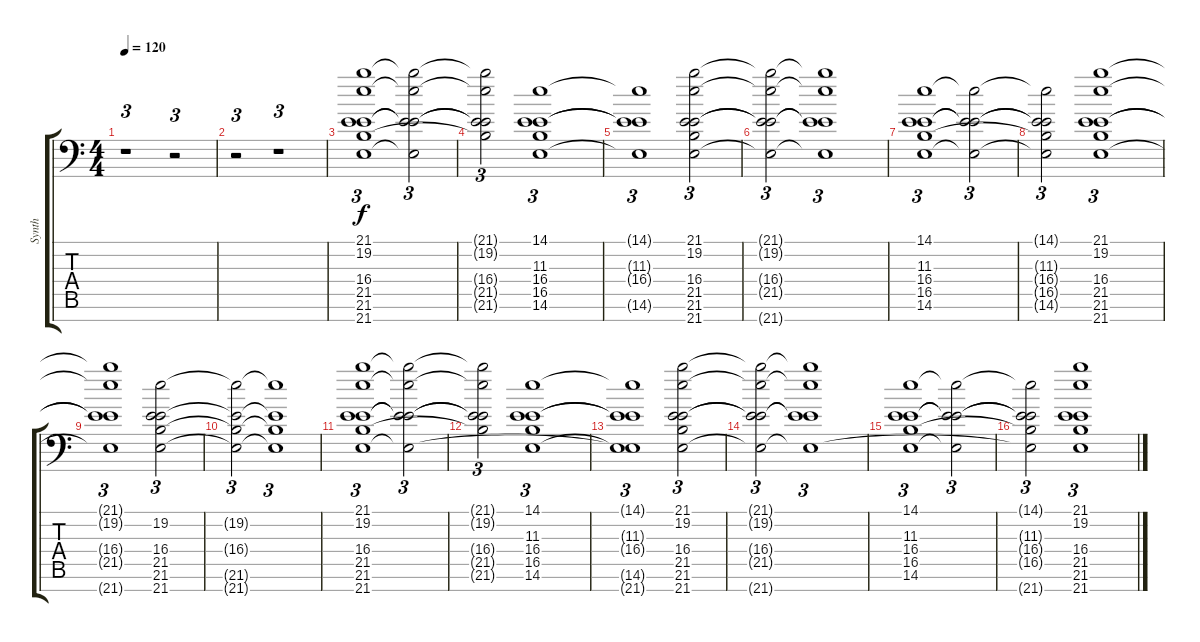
\track ("Synth" "Synth") {instrument stringensemble1}
\staff {score tabs}
\tuning (D4 A3 F3 C3 G2 D2 G1) {hide}
\ts (4 4)
\tempo 120
\clef f4
\ks c
r.1{tu (3 2) dy f} r.2{tu (3 2)} |
r.2{tu (3 2)} r.1{tu (3 2)} |
(21.1 19.2 16.4 21.5 21.6 21.7).1{tu (3 2)} (21.1{t} 19.2{t} 16.4{t} 21.5{t} 21.7{t}).2{tu (3 2)} |
(21.1{t} 19.2{t} 16.4{t} 21.5{t} 21.6{t}).2{tu (3 2)} (14.1 11.3 16.4 16.5 14.6).1{tu (3 2)} |
(14.1{t} 11.3{t} 16.4{t} 14.6{t}).1{tu (3 2)} (21.1 19.2 16.4 21.5 21.6 21.7).2{tu (3 2)} |
(21.1{t} 19.2{t} 16.4{t} 21.5{t} 21.7{t}).2{tu (3 2)} (21.1{t} 19.2{t} 16.4{t} 21.5{t} 21.7{t}).1{tu (3 2)} |
(14.1 11.3 16.4 16.5 14.6).1{tu (3 2)} (14.1{t} 11.3{t} 16.4{t} 14.6{t}).2{tu (3 2)} |
(14.1{t} 11.3{t} 16.4{t} 16.5{t} 14.6{t}).2{tu (3 2)} (21.1 19.2 16.4 21.5 21.6 21.7).1{tu (3 2)} |
(21.1{t} 19.2{t} 16.4{t} 21.5{t} 21.7{t}).1{tu (3 2)} (19.2 16.4 21.5 21.6 21.7).2{tu (3 2)} |
(19.2{t} 16.4{t} 21.6{t} 21.7{t}).2{tu (3 2)} (19.2{t} 16.4{t} 21.6{t} 21.7{t}).1{tu (3 2)} |
(21.1 19.2 16.4 21.5 21.6 21.7).1{tu (3 2)} (21.1{t} 19.2{t} 16.4{t} 21.5{t} 21.7{t}).2{tu (3 2)} |
(21.1{t} 19.2{t} 16.4{t} 21.5{t} 21.6{t}).2{tu (3 2)} (14.1 11.3 16.4 16.5 14.6).1{tu (3 2)} |
(14.1{t} 11.3{t} 16.4{t} 14.6{t} 21.7{t}).1{tu (3 2)} (21.1 19.2 16.4 21.5 21.6 21.7).2{tu (3 2)} |
(21.1{t} 19.2{t} 16.4{t} 21.5{t} 21.7{t}).2{tu (3 2)} (21.1{t} 19.2{t} 16.4{t} 21.5{t} 21.7{t}).1{tu (3 2)} |
(14.1 11.3 16.4 16.5 14.6).1{tu (3 2)} (14.1{t} 11.3{t} 16.4{t} 14.6{t}).2{tu (3 2)} |
(14.1{t} 11.3{t} 16.4{t} 16.5{t} 21.7{t}).2{tu (3 2)} (21.1 19.2 16.4 21.5 21.6 21.7).1{tu (3 2)}
